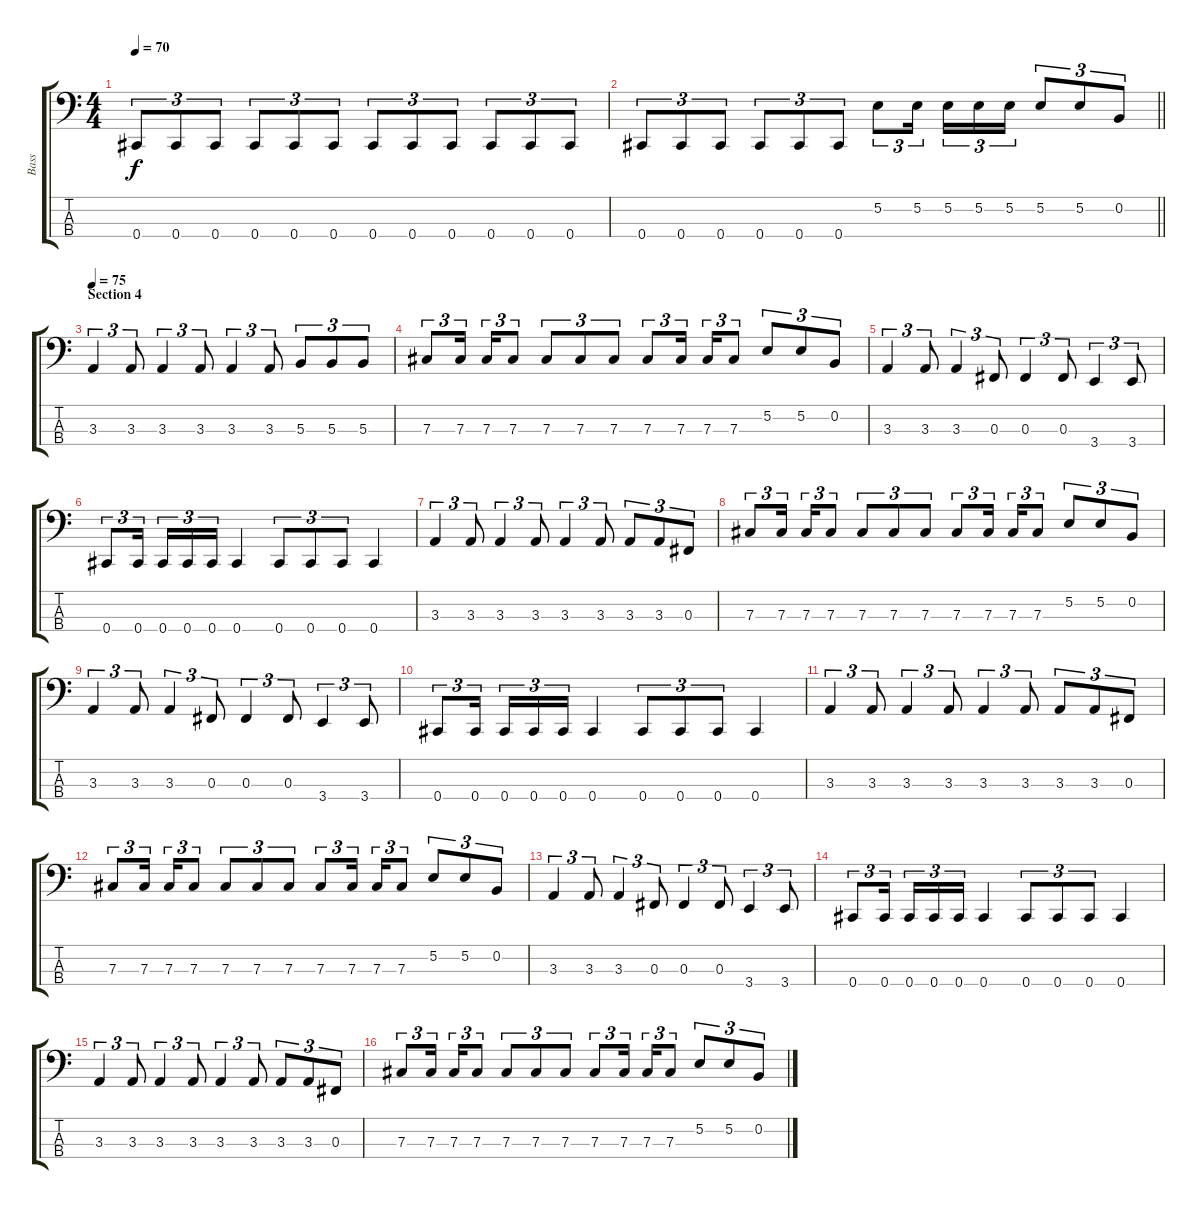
\track ("Bass" "Bass") {instrument electricbasspick}
\staff {score tabs}
\tuning (E2 B1 Gb1 Db1) {hide}
\ts (4 4)
\tempo 70
\clef f4
\ks c
0.4.8{tu (3 2) dy f} 0.4.8{tu (3 2)} 0.4.8{tu (3 2)} 0.4.8{tu (3 2)} 0.4.8{tu (3 2)} 0.4.8{tu (3 2)} 0.4.8{tu (3 2)} 0.4.8{tu (3 2)} 0.4.8{tu (3 2)} 0.4.8{tu (3 2)} 0.4.8{tu (3 2)} 0.4.8{tu (3 2)} |
\barLineRight lightlight
0.4.8{tu (3 2)} 0.4.8{tu (3 2)} 0.4.8{tu (3 2)} 0.4.8{tu (3 2)} 0.4.8{tu (3 2)} 0.4.8{tu (3 2)} 5.2.8{tu (3 2)} 5.2.16{tu (3 2)} 5.2.16{tu (3 2)} 5.2.16{tu (3 2)} 5.2.16{tu (3 2)} 5.2.8{tu (3 2)} 5.2.8{tu (3 2)} 0.2.8{tu (3 2)} |
\section ("" "Section 4")
\tempo 75
3.3.4{tu (3 2)} 3.3.8{tu (3 2)} 3.3.4{tu (3 2)} 3.3.8{tu (3 2)} 3.3.4{tu (3 2)} 3.3.8{tu (3 2)} 5.3.8{tu (3 2)} 5.3.8{tu (3 2)} 5.3.8{tu (3 2)} |
7.3.8{tu (3 2)} 7.3.16{tu (3 2)} 7.3.16{tu (3 2)} 7.3.8{tu (3 2)} 7.3.8{tu (3 2)} 7.3.8{tu (3 2)} 7.3.8{tu (3 2)} 7.3.8{tu (3 2)} 7.3.16{tu (3 2)} 7.3.16{tu (3 2)} 7.3.8{tu (3 2)} 5.2.8{tu (3 2)} 5.2.8{tu (3 2)} 0.2.8{tu (3 2)} |
3.3.4{tu (3 2)} 3.3.8{tu (3 2)} 3.3.4{tu (3 2)} 0.3.8{tu (3 2)} 0.3.4{tu (3 2)} 0.3.8{tu (3 2)} 3.4.4{tu (3 2)} 3.4.8{tu (3 2)} |
0.4.8{tu (3 2)} 0.4.16{tu (3 2)} 0.4.16{tu (3 2)} 0.4.16{tu (3 2)} 0.4.16{tu (3 2)} 0.4.4 0.4.8{tu (3 2)} 0.4.8{tu (3 2)} 0.4.8{tu (3 2)} 0.4.4 |
3.3.4{tu (3 2)} 3.3.8{tu (3 2)} 3.3.4{tu (3 2)} 3.3.8{tu (3 2)} 3.3.4{tu (3 2)} 3.3.8{tu (3 2)} 3.3.8{tu (3 2)} 3.3.8{tu (3 2)} 0.3.8{tu (3 2)} |
7.3.8{tu (3 2)} 7.3.16{tu (3 2)} 7.3.16{tu (3 2)} 7.3.8{tu (3 2)} 7.3.8{tu (3 2)} 7.3.8{tu (3 2)} 7.3.8{tu (3 2)} 7.3.8{tu (3 2)} 7.3.16{tu (3 2)} 7.3.16{tu (3 2)} 7.3.8{tu (3 2)} 5.2.8{tu (3 2)} 5.2.8{tu (3 2)} 0.2.8{tu (3 2)} |
3.3.4{tu (3 2)} 3.3.8{tu (3 2)} 3.3.4{tu (3 2)} 0.3.8{tu (3 2)} 0.3.4{tu (3 2)} 0.3.8{tu (3 2)} 3.4.4{tu (3 2)} 3.4.8{tu (3 2)} |
0.4.8{tu (3 2)} 0.4.16{tu (3 2)} 0.4.16{tu (3 2)} 0.4.16{tu (3 2)} 0.4.16{tu (3 2)} 0.4.4 0.4.8{tu (3 2)} 0.4.8{tu (3 2)} 0.4.8{tu (3 2)} 0.4.4 |
3.3.4{tu (3 2)} 3.3.8{tu (3 2)} 3.3.4{tu (3 2)} 3.3.8{tu (3 2)} 3.3.4{tu (3 2)} 3.3.8{tu (3 2)} 3.3.8{tu (3 2)} 3.3.8{tu (3 2)} 0.3.8{tu (3 2)} |
7.3.8{tu (3 2)} 7.3.16{tu (3 2)} 7.3.16{tu (3 2)} 7.3.8{tu (3 2)} 7.3.8{tu (3 2)} 7.3.8{tu (3 2)} 7.3.8{tu (3 2)} 7.3.8{tu (3 2)} 7.3.16{tu (3 2)} 7.3.16{tu (3 2)} 7.3.8{tu (3 2)} 5.2.8{tu (3 2)} 5.2.8{tu (3 2)} 0.2.8{tu (3 2)} |
3.3.4{tu (3 2)} 3.3.8{tu (3 2)} 3.3.4{tu (3 2)} 0.3.8{tu (3 2)} 0.3.4{tu (3 2)} 0.3.8{tu (3 2)} 3.4.4{tu (3 2)} 3.4.8{tu (3 2)} |
0.4.8{tu (3 2)} 0.4.16{tu (3 2)} 0.4.16{tu (3 2)} 0.4.16{tu (3 2)} 0.4.16{tu (3 2)} 0.4.4 0.4.8{tu (3 2)} 0.4.8{tu (3 2)} 0.4.8{tu (3 2)} 0.4.4 |
3.3.4{tu (3 2)} 3.3.8{tu (3 2)} 3.3.4{tu (3 2)} 3.3.8{tu (3 2)} 3.3.4{tu (3 2)} 3.3.8{tu (3 2)} 3.3.8{tu (3 2)} 3.3.8{tu (3 2)} 0.3.8{tu (3 2)} |
7.3.8{tu (3 2)} 7.3.16{tu (3 2)} 7.3.16{tu (3 2)} 7.3.8{tu (3 2)} 7.3.8{tu (3 2)} 7.3.8{tu (3 2)} 7.3.8{tu (3 2)} 7.3.8{tu (3 2)} 7.3.16{tu (3 2)} 7.3.16{tu (3 2)} 7.3.8{tu (3 2)} 5.2.8{tu (3 2)} 5.2.8{tu (3 2)} 0.2.8{tu (3 2)}
